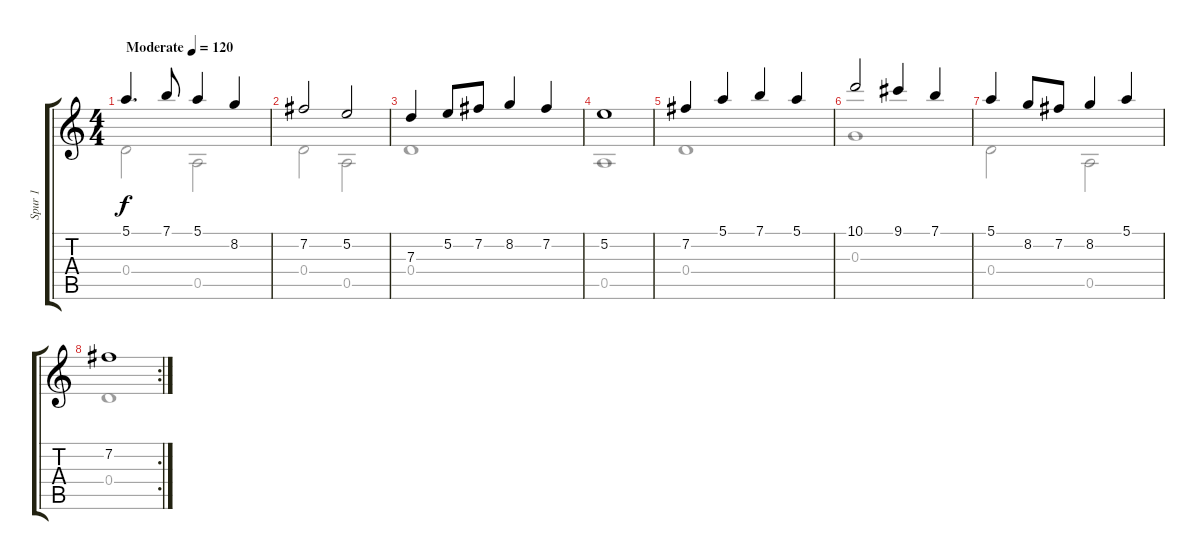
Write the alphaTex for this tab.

\track ("Spur 1" "Spur 1") {instrument acousticguitarsteel}
\staff {score tabs}
\tuning (E4 B3 G3 D3 A2 E2) {hide}
\voice
\ts (4 4)
\tempo (120 "Moderate")
\clef g2
\ks c
5.1.4{d dy f instrument acousticguitarsteel} 7.1.8 5.1.4 8.2.4 |
7.2.2 5.2.2 |
7.3.4 5.2.8 7.2.8 8.2.4 7.2.4 |
5.2.1 |
7.2.4 5.1.4 7.1.4 5.1.4 |
10.1.2 9.1.4 7.1.4 |
5.1.4 8.2.8 7.2.8 8.2.4 5.1.4 |
\rc 2
7.2.1
\voice
\clef g2
\ottava regular
\simile none
\ks c
0.4.2{dy f} 0.5.2 |
0.4.2 0.5.2 |
0.4.1 |
0.5.1 |
0.4.1 |
0.3.1 |
0.4.2 0.5.2 |
0.4.1
